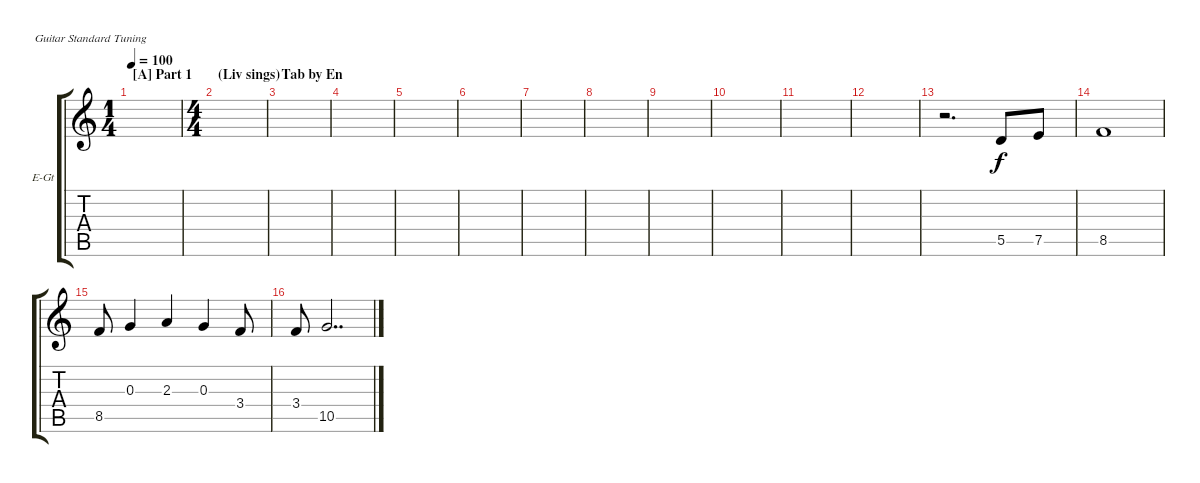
\bracketExtendMode groupsimilarinstruments
\firstSystemTrackNameOrientation horizontal
\otherSystemsTrackNameOrientation horizontal
\track ("Electric Guitar 2" "E-Gt") {instrument distortionguitar}
\staff {score tabs}
\tuning (E4 B3 G3 D3 A2 E2)
\ts (1 4)
\section ("A" "Part 1")
\tempo 100
\clef g2
\ks c
|
\ts (4 4)
\section ("" "(Liv sings)")
|
\section ("" "Tab by En")
|
|
|
|
|
|
|
|
|
|
r.2{d} 5.5.8 7.5.8 |
8.5.1 |
8.5.8 0.3.4 2.3.4 0.3.4 3.4.8 |
3.4.8 10.5.2{dd}
